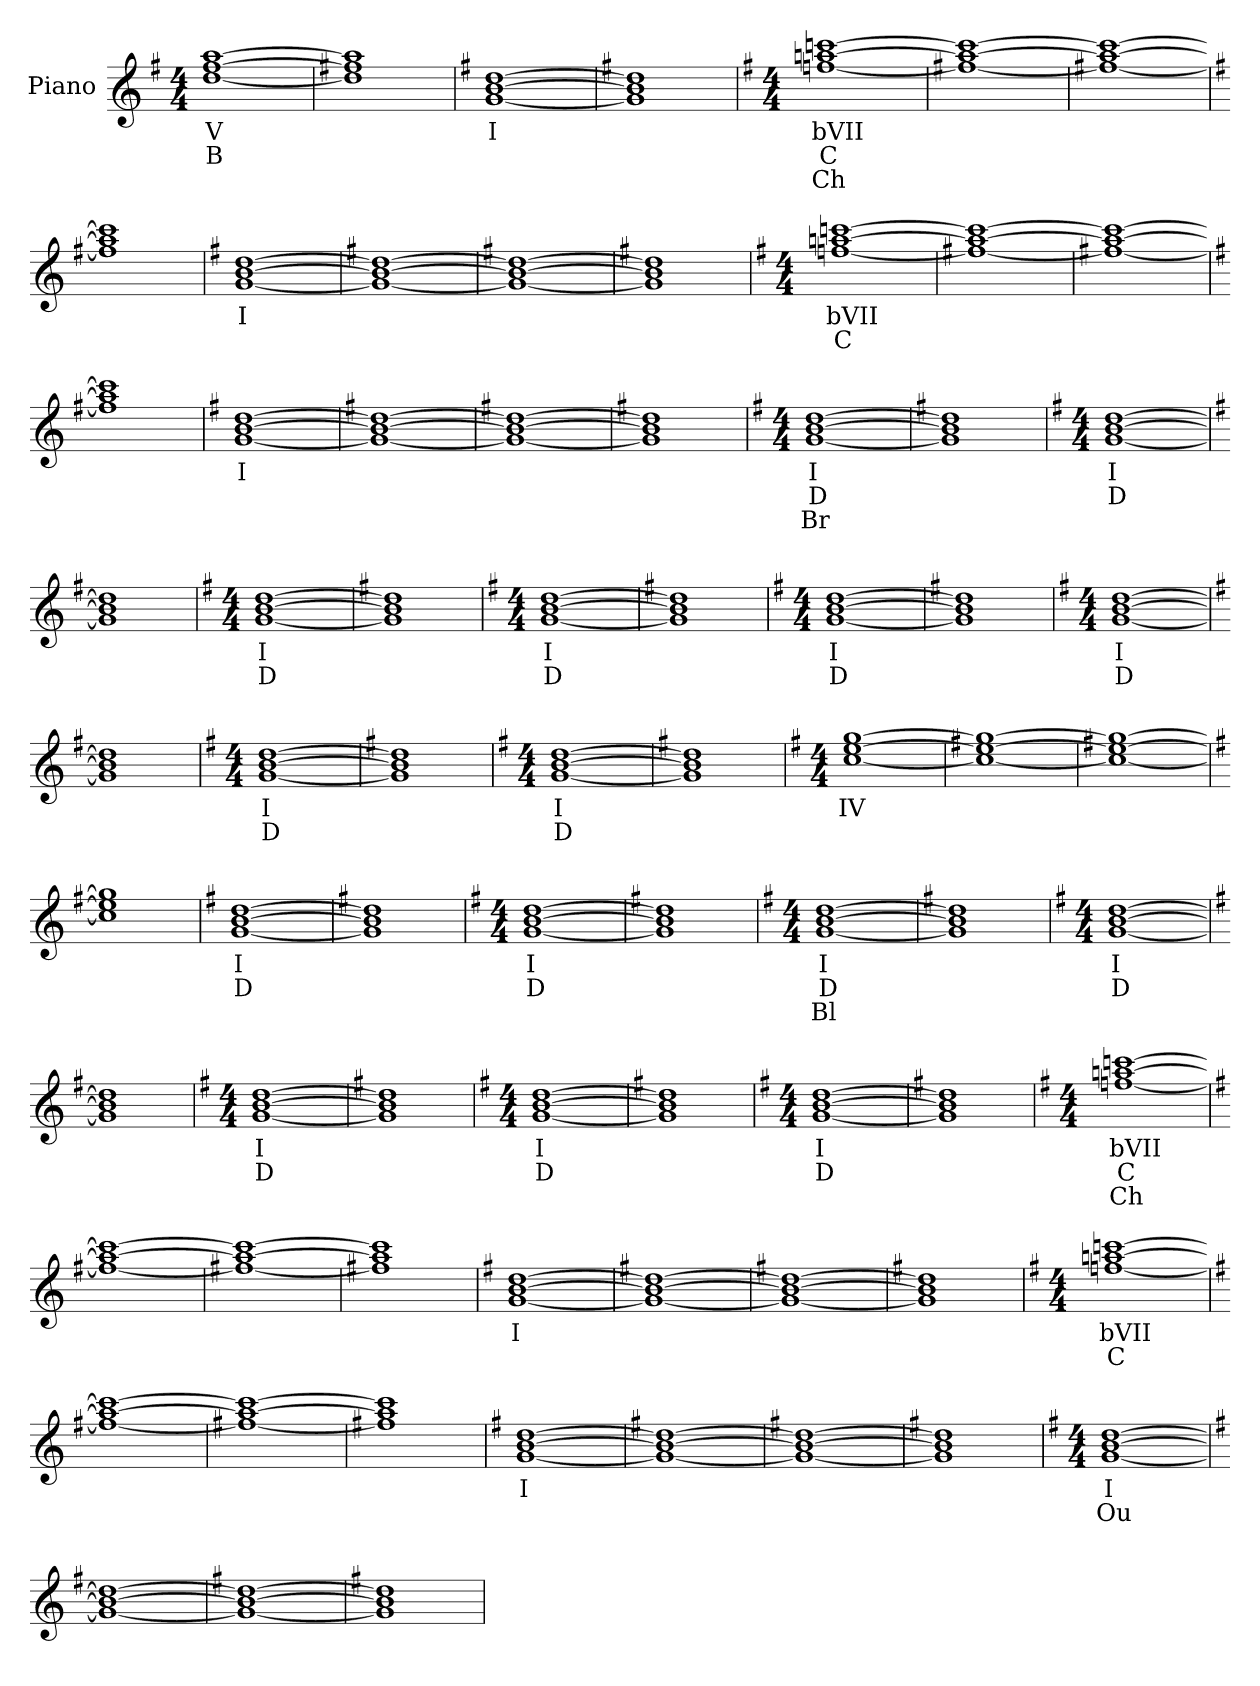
**kern	**text	**text	**text
*part1	*part1	*part1	*part1
*staff1	*staff1	*staff1	*staff1
*I"Piano	*	*	*
*I'Pno	*	*	*
*k[f#]	*	*	*
*G:	*	*	*
*M4/4	*	*	*
=	=	=	=
[1dd [1ff# [1aa	V	B	.
=	=	=	=
*k[f#]	*	*	*
*G:	*	*	*
1dd] 1ff#] 1aa]	.	.	.
=	=	=	=
*k[f#]	*	*	*
*G:	*	*	*
[1g [1b [1dd	I	.	.
=	=	=	=
*k[f#]	*	*	*
*G:	*	*	*
1g] 1b] 1dd]	.	.	.
=	=	=	=
*k[f#]	*	*	*
*G:	*	*	*
*M4/4	*	*	*
[1ffn [1aan [1cccn	bVII	C	Ch
=	=	=	=
*k[f#]	*	*	*
*G:	*	*	*
1ffn_ 1aan_ 1cccn_	.	.	.
=	=	=	=
*k[f#]	*	*	*
*G:	*	*	*
1ffn_ 1aan_ 1cccn_	.	.	.
=	=	=	=
*k[f#]	*	*	*
*G:	*	*	*
1ffn] 1aan] 1cccn]	.	.	.
=	=	=	=
*k[f#]	*	*	*
*G:	*	*	*
[1g [1b [1dd	I	.	.
=	=	=	=
*k[f#]	*	*	*
*G:	*	*	*
1g_ 1b_ 1dd_	.	.	.
=	=	=	=
*k[f#]	*	*	*
*G:	*	*	*
1g_ 1b_ 1dd_	.	.	.
=	=	=	=
*k[f#]	*	*	*
*G:	*	*	*
1g] 1b] 1dd]	.	.	.
=	=	=	=
*k[f#]	*	*	*
*G:	*	*	*
*M4/4	*	*	*
[1ffn [1aan [1cccn	bVII	C	.
=	=	=	=
*k[f#]	*	*	*
*G:	*	*	*
1ffn_ 1aan_ 1cccn_	.	.	.
=	=	=	=
*k[f#]	*	*	*
*G:	*	*	*
1ffn_ 1aan_ 1cccn_	.	.	.
=	=	=	=
*k[f#]	*	*	*
*G:	*	*	*
1ffn] 1aan] 1cccn]	.	.	.
=	=	=	=
*k[f#]	*	*	*
*G:	*	*	*
[1g [1b [1dd	I	.	.
=	=	=	=
*k[f#]	*	*	*
*G:	*	*	*
1g_ 1b_ 1dd_	.	.	.
=	=	=	=
*k[f#]	*	*	*
*G:	*	*	*
1g_ 1b_ 1dd_	.	.	.
=	=	=	=
*k[f#]	*	*	*
*G:	*	*	*
1g] 1b] 1dd]	.	.	.
=	=	=	=
*k[f#]	*	*	*
*G:	*	*	*
*M4/4	*	*	*
[1g [1b [1dd	I	D	Br
=	=	=	=
*k[f#]	*	*	*
*G:	*	*	*
1g] 1b] 1dd]	.	.	.
=	=	=	=
*k[f#]	*	*	*
*G:	*	*	*
*M4/4	*	*	*
[1g [1b [1dd	I	D	.
=	=	=	=
*k[f#]	*	*	*
*G:	*	*	*
1g] 1b] 1dd]	.	.	.
=	=	=	=
*k[f#]	*	*	*
*G:	*	*	*
*M4/4	*	*	*
[1g [1b [1dd	I	D	.
=	=	=	=
*k[f#]	*	*	*
*G:	*	*	*
1g] 1b] 1dd]	.	.	.
=	=	=	=
*k[f#]	*	*	*
*G:	*	*	*
*M4/4	*	*	*
[1g [1b [1dd	I	D	.
=	=	=	=
*k[f#]	*	*	*
*G:	*	*	*
1g] 1b] 1dd]	.	.	.
=	=	=	=
*k[f#]	*	*	*
*G:	*	*	*
*M4/4	*	*	*
[1g [1b [1dd	I	D	.
=	=	=	=
*k[f#]	*	*	*
*G:	*	*	*
1g] 1b] 1dd]	.	.	.
=	=	=	=
*k[f#]	*	*	*
*G:	*	*	*
*M4/4	*	*	*
[1g [1b [1dd	I	D	.
=	=	=	=
*k[f#]	*	*	*
*G:	*	*	*
1g] 1b] 1dd]	.	.	.
=	=	=	=
*k[f#]	*	*	*
*G:	*	*	*
*M4/4	*	*	*
[1g [1b [1dd	I	D	.
=	=	=	=
*k[f#]	*	*	*
*G:	*	*	*
1g] 1b] 1dd]	.	.	.
=	=	=	=
*k[f#]	*	*	*
*G:	*	*	*
*M4/4	*	*	*
[1g [1b [1dd	I	D	.
=	=	=	=
*k[f#]	*	*	*
*G:	*	*	*
1g] 1b] 1dd]	.	.	.
=	=	=	=
*k[f#]	*	*	*
*G:	*	*	*
*M4/4	*	*	*
[1cc [1ee [1gg	IV	.	.
=	=	=	=
*k[f#]	*	*	*
*G:	*	*	*
1cc_ 1ee_ 1gg_	.	.	.
=	=	=	=
*k[f#]	*	*	*
*G:	*	*	*
1cc_ 1ee_ 1gg_	.	.	.
=	=	=	=
*k[f#]	*	*	*
*G:	*	*	*
1cc] 1ee] 1gg]	.	.	.
=	=	=	=
*k[f#]	*	*	*
*G:	*	*	*
[1g [1b [1dd	I	D	.
=	=	=	=
*k[f#]	*	*	*
*G:	*	*	*
1g] 1b] 1dd]	.	.	.
=	=	=	=
*k[f#]	*	*	*
*G:	*	*	*
*M4/4	*	*	*
[1g [1b [1dd	I	D	.
=	=	=	=
*k[f#]	*	*	*
*G:	*	*	*
1g] 1b] 1dd]	.	.	.
=	=	=	=
*k[f#]	*	*	*
*G:	*	*	*
*M4/4	*	*	*
[1g [1b [1dd	I	D	Bl
=	=	=	=
*k[f#]	*	*	*
*G:	*	*	*
1g] 1b] 1dd]	.	.	.
=	=	=	=
*k[f#]	*	*	*
*G:	*	*	*
*M4/4	*	*	*
[1g [1b [1dd	I	D	.
=	=	=	=
*k[f#]	*	*	*
*G:	*	*	*
1g] 1b] 1dd]	.	.	.
=	=	=	=
*k[f#]	*	*	*
*G:	*	*	*
*M4/4	*	*	*
[1g [1b [1dd	I	D	.
=	=	=	=
*k[f#]	*	*	*
*G:	*	*	*
1g] 1b] 1dd]	.	.	.
=	=	=	=
*k[f#]	*	*	*
*G:	*	*	*
*M4/4	*	*	*
[1g [1b [1dd	I	D	.
=	=	=	=
*k[f#]	*	*	*
*G:	*	*	*
1g] 1b] 1dd]	.	.	.
=	=	=	=
*k[f#]	*	*	*
*G:	*	*	*
*M4/4	*	*	*
[1g [1b [1dd	I	D	.
=	=	=	=
*k[f#]	*	*	*
*G:	*	*	*
1g] 1b] 1dd]	.	.	.
=	=	=	=
*k[f#]	*	*	*
*G:	*	*	*
*M4/4	*	*	*
[1ffn [1aan [1cccn	bVII	C	Ch
=	=	=	=
*k[f#]	*	*	*
*G:	*	*	*
1ffn_ 1aan_ 1cccn_	.	.	.
=	=	=	=
*k[f#]	*	*	*
*G:	*	*	*
1ffn_ 1aan_ 1cccn_	.	.	.
=	=	=	=
*k[f#]	*	*	*
*G:	*	*	*
1ffn] 1aan] 1cccn]	.	.	.
=	=	=	=
*k[f#]	*	*	*
*G:	*	*	*
[1g [1b [1dd	I	.	.
=	=	=	=
*k[f#]	*	*	*
*G:	*	*	*
1g_ 1b_ 1dd_	.	.	.
=	=	=	=
*k[f#]	*	*	*
*G:	*	*	*
1g_ 1b_ 1dd_	.	.	.
=	=	=	=
*k[f#]	*	*	*
*G:	*	*	*
1g] 1b] 1dd]	.	.	.
=	=	=	=
*k[f#]	*	*	*
*G:	*	*	*
*M4/4	*	*	*
[1ffn [1aan [1cccn	bVII	C	.
=	=	=	=
*k[f#]	*	*	*
*G:	*	*	*
1ffn_ 1aan_ 1cccn_	.	.	.
=	=	=	=
*k[f#]	*	*	*
*G:	*	*	*
1ffn_ 1aan_ 1cccn_	.	.	.
=	=	=	=
*k[f#]	*	*	*
*G:	*	*	*
1ffn] 1aan] 1cccn]	.	.	.
=	=	=	=
*k[f#]	*	*	*
*G:	*	*	*
[1g [1b [1dd	I	.	.
=	=	=	=
*k[f#]	*	*	*
*G:	*	*	*
1g_ 1b_ 1dd_	.	.	.
=	=	=	=
*k[f#]	*	*	*
*G:	*	*	*
1g_ 1b_ 1dd_	.	.	.
=	=	=	=
*k[f#]	*	*	*
*G:	*	*	*
1g] 1b] 1dd]	.	.	.
=	=	=	=
*k[f#]	*	*	*
*G:	*	*	*
*M4/4	*	*	*
[1g [1b [1dd	I	Ou	.
=	=	=	=
*k[f#]	*	*	*
*G:	*	*	*
1g_ 1b_ 1dd_	.	.	.
=	=	=	=
*k[f#]	*	*	*
*G:	*	*	*
1g_ 1b_ 1dd_	.	.	.
=	=	=	=
*k[f#]	*	*	*
*G:	*	*	*
1g] 1b] 1dd]	.	.	.
=	=	=	=
*-	*-	*-	*-
